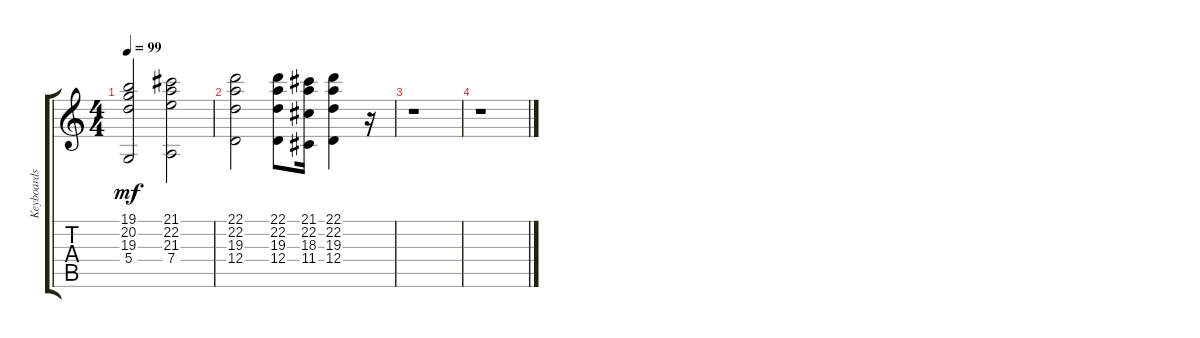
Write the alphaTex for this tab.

\track ("Keyboards 1" "Keyboards ") {instrument stringensemble1}
\staff {score tabs}
\tuning (E4 B3 G3 D3 A2 E2) {hide}
\ts (4 4)
\tempo 99
\clef g2
\ks c
(19.1 20.2 19.3 5.4).2{dy mf} (21.1 22.2 21.3 7.4).2 |
(22.1 22.2 19.3 12.4).2 (22.1 22.2 19.3 12.4).8 (21.1 22.2 18.3 11.4).16 (22.1 22.2 19.3 12.4).4 r.16 |
r.1 |
r.1
